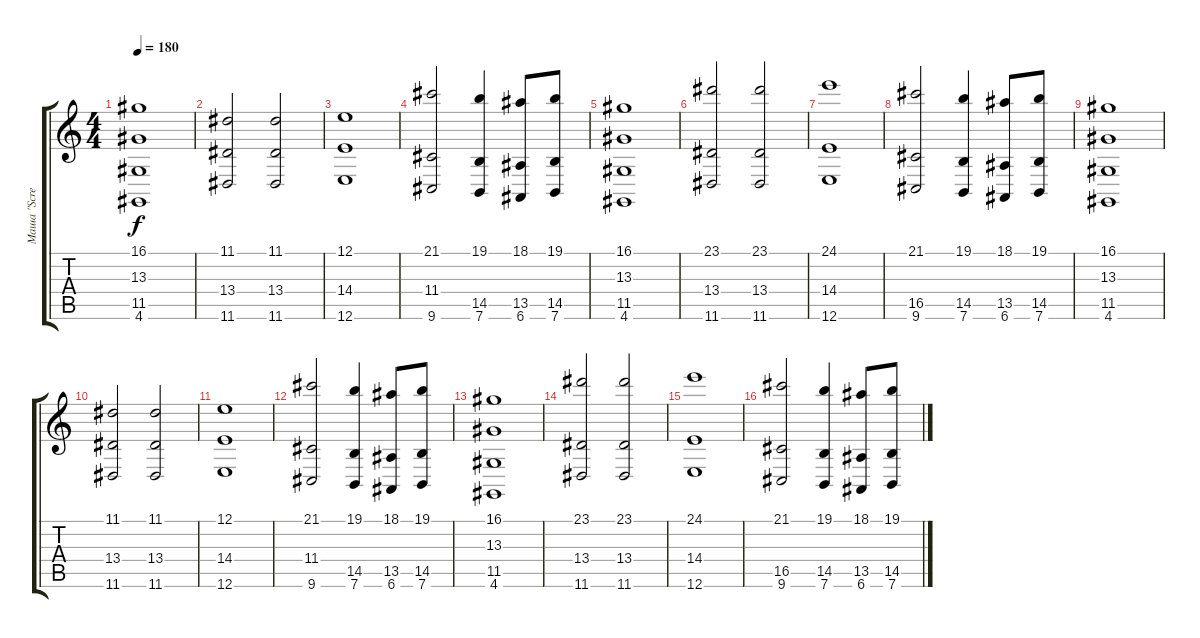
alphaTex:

\track ("Маша \"Scream\"" "Маша \"Scre") {instrument stringensemble1}
\staff {score tabs}
\tuning (E4 B3 G3 D3 A2 E2) {hide}
\ts (4 4)
\tempo 180
\clef g2
\ks c
(16.1 13.3 11.5 4.6).1{dy f} |
(11.1 13.4 11.6).2 (11.1 13.4 11.6).2 |
(12.1 14.4 12.6).1 |
(21.1 11.4 9.6).2 (19.1 14.5 7.6).4 (18.1 13.5 6.6).8 (19.1 14.5 7.6).8 |
(16.1 13.3 11.5 4.6).1 |
(23.1 13.4 11.6).2 (23.1 13.4 11.6).2 |
(24.1 14.4 12.6).1 |
(21.1 16.5 9.6).2 (19.1 14.5 7.6).4 (18.1 13.5 6.6).8 (19.1 14.5 7.6).8 |
(16.1 13.3 11.5 4.6).1 |
(11.1 13.4 11.6).2 (11.1 13.4 11.6).2 |
(12.1 14.4 12.6).1 |
(21.1 11.4 9.6).2 (19.1 14.5 7.6).4 (18.1 13.5 6.6).8 (19.1 14.5 7.6).8 |
(16.1 13.3 11.5 4.6).1 |
(23.1 13.4 11.6).2 (23.1 13.4 11.6).2 |
(24.1 14.4 12.6).1 |
(21.1 16.5 9.6).2 (19.1 14.5 7.6).4 (18.1 13.5 6.6).8 (19.1 14.5 7.6).8
